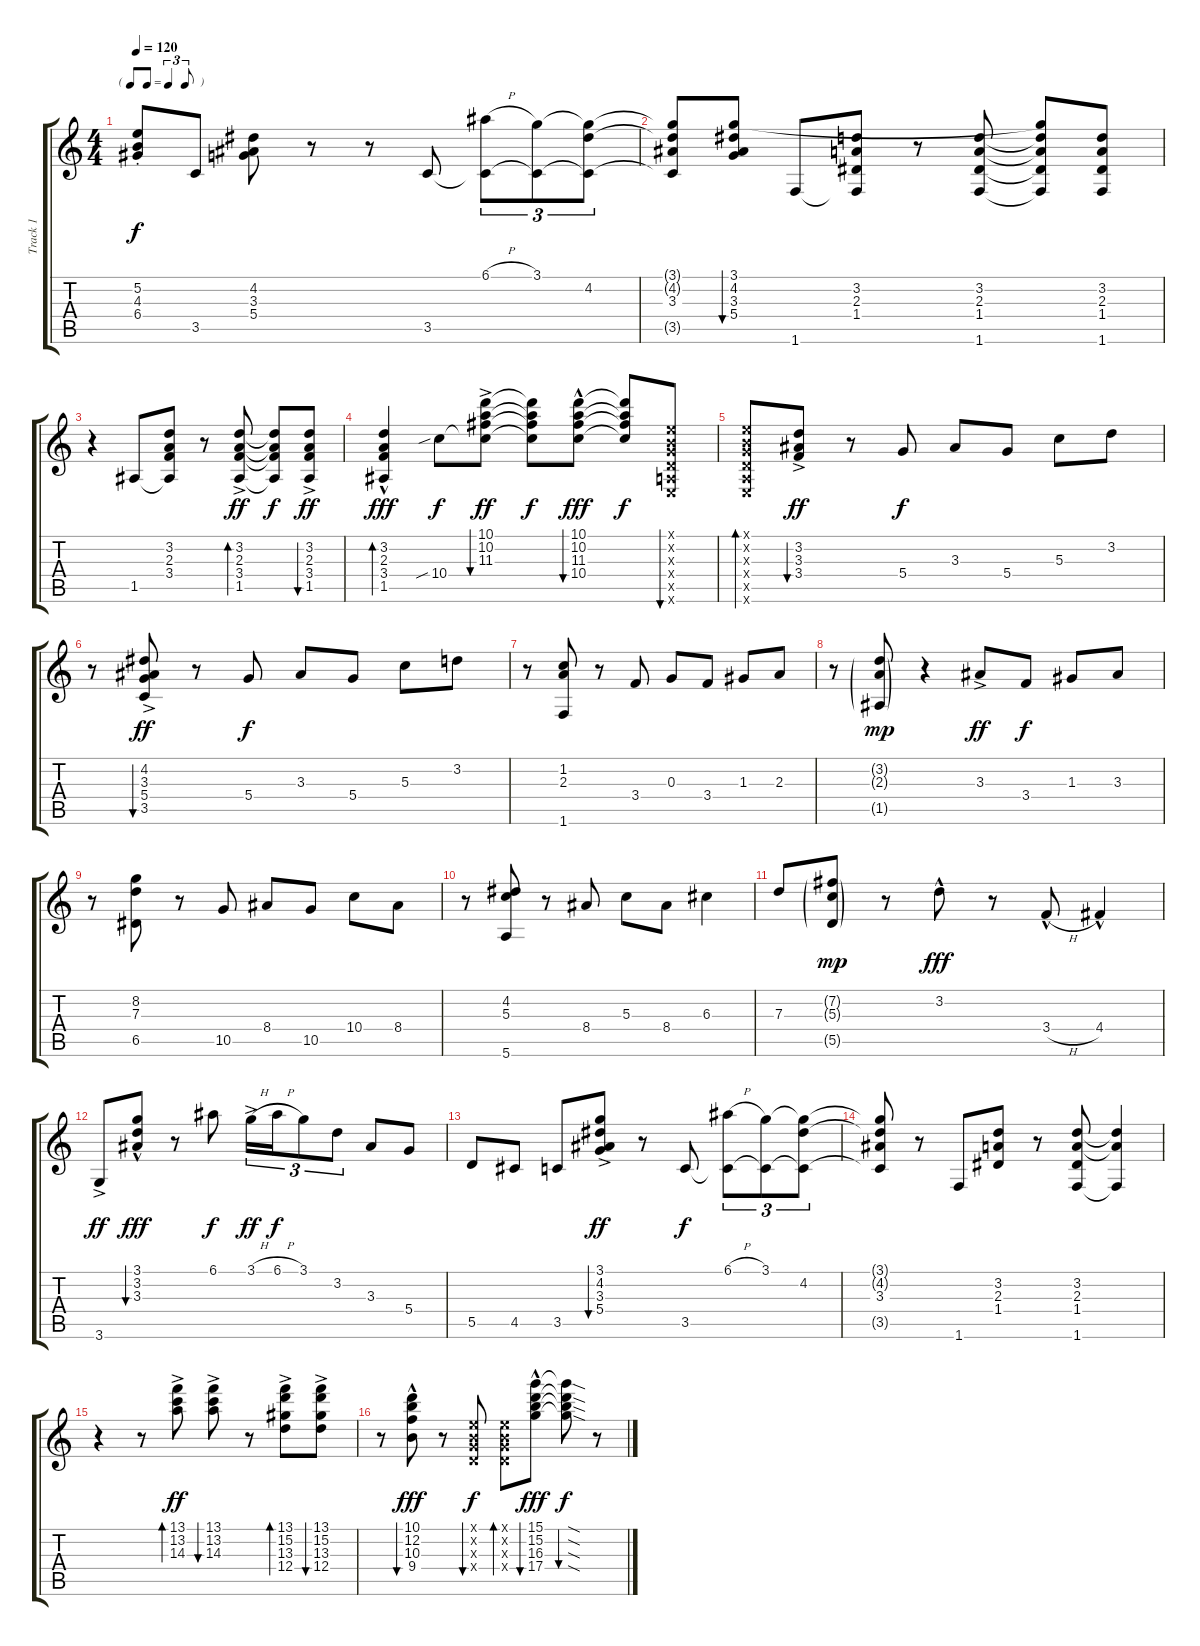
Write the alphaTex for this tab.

\track ("Track 1" "Track 1") {instrument electricguitarjazz}
\staff {score tabs}
\tuning (E4 B3 G3 D3 A2 E2) {hide}
\ts (4 4)
\tf triplet8th
\tempo 120
\clef g2
\ks c
(5.2{st} 4.3{st} 6.4{st}).8{dy f} 3.5.8 (4.2 3.3 5.4).8 r.8 r.8 3.5.8 (6.1{h} 3.5{t}).8{tu (3 2)} (3.1 3.5{t}).8{tu (3 2)} (3.1{t} 4.2 3.5{t}).8{tu (3 2)} |
(3.1{t} 4.2{t} 3.3 3.5{t}).8 (3.1 4.2 3.3 5.4).8{bu 240} 1.6.8 (3.2 2.3 1.4 1.6{t}).8 r.8 (3.2 2.3 1.4 1.6).8 (3.1{t} 3.2{t} 2.3{t} 1.4{t} 1.6{t}).8 (3.2 2.3 1.4 1.6).8 |
r.4 1.5.8 (3.2 2.3 3.4 1.5{t}).8 r.8 (3.2{ac} 2.3{ac} 3.4{ac} 1.5{ac}).8{bd 30 dy ff} (3.2{t} 2.3{t} 3.4{t} 1.5{t}).8{dy f} (3.2{ac} 2.3{ac} 3.4{ac} 1.5{ac}).8{bu 30 dy ff} |
(3.2{hac} 2.3{hac} 3.4{hac} 1.5{hac}).4{bd 30 dy fff} 10.4{sib}.8{dy f} (10.1{ac} 10.2{ac} 11.3{ac} 10.4{t}).8{bu 30 dy ff} (10.1{t} 10.2{t} 11.3{t} 10.4{t}).8{dy f} (10.1{hac} 10.2{hac} 11.3{hac} 10.4{hac}).8{bu 30 dy fff} (10.1{t} 10.2{t} 11.3{t} 10.4{t}).8{dy f} (0.1{x} 0.2{x} 0.3{x} 0.4{x} 0.5{x} 0.6{x}).8{bu 120} |
(0.1{x} 0.2{x} 0.3{x} 0.4{x} 0.5{x} 0.6{x}).8{bd 60} (3.2{ac} 3.3{ac} 3.4{ac}).8{bu 60 dy ff} r.8 5.4.8{dy f} 3.3.8 5.4.8 5.3.8 3.2.8 |
r.8 (4.2{ac} 3.3{ac} 5.4{ac} 3.5{ac}).8{bu 30 dy ff} r.8 5.4.8{dy f} 3.3.8 5.4.8 5.3.8 3.2.8 |
r.8 (1.2 2.3 1.6).8 r.8 3.4.8 0.3.8 3.4.8 1.3.8 2.3.8 |
r.8 (3.2{g} 2.3{g} 1.5{g}).8{dy mp} r.4 3.3{ac}.8{dy ff} 3.4.8{dy f} 1.3.8 3.3.8 |
r.8 (8.2 7.3 6.5).8 r.8 10.5.8 8.4.8 10.5.8 10.4.8 8.4.8 |
r.8 (4.2 5.3 5.6).8 r.8 8.4.8 5.3.8 8.4.8 6.3.4 |
7.3.8 (7.2{g} 5.3{g} 5.5{g}).8{dy mp} r.8 3.2{hac}.8{dy fff} r.8 3.4{h hac}.8 4.4{hac}.4 |
3.6{ac}.8{dy ff} (3.1{hac} 3.2{hac} 3.3{hac}).8{bu 30 dy fff} r.8 6.1.8{dy f} 3.1{h ac}.16{tu (3 2) dy ff} 6.1{h}.16{tu (3 2) dy f} 3.1.8{tu (3 2)} 3.2.8{tu (3 2)} 3.3.8 5.4.8 |
5.5.8 4.5.8 3.5.8 (3.1{ac} 4.2{ac} 3.3{ac} 5.4{ac}).8{bu 30 dy ff} r.8 3.5.8{dy f} (6.1{h} 3.5{t}).8{tu (3 2)} (3.1 3.5{t}).8{tu (3 2)} (3.1{t} 4.2 3.5{t}).8{tu (3 2)} |
(3.1{t} 4.2{t} 3.3 3.5{t}).8 r.8 1.6.8 (3.2 2.3 1.4).8 r.8 (3.2 2.3 1.4 1.6).8 (3.2{t} 2.3{t} 1.6{t}).4 |
r.4 r.8 (13.1{ac} 13.2{ac} 14.3{ac}).8{bd 60 dy ff} (13.1{ac} 13.2{ac} 14.3{ac}).8{bu 60} r.8 (13.1{ac} 15.2{ac} 13.3{ac} 12.4{ac}).8{bd 30} (13.1{ac} 15.2{ac} 13.3{ac} 12.4{ac}).8{bu 30} |
r.8 (10.1{hac} 12.2{hac} 10.3{hac} 9.4{hac}).8{bu 30 dy fff} r.8 (0.1{x} 0.2{x} 0.3{x} 0.4{x}).8{bu 30 dy f} (0.1{x} 0.2{x} 0.3{x} 0.4{x}).8{bd 30} (15.1{hac} 15.2{hac} 16.3{hac} 17.4{hac}).8{bu 30 dy fff} (15.1{sod t} 15.2{sod t} 16.3{sod t} 17.4{sod t}).8{bu 60 dy f} r.8
